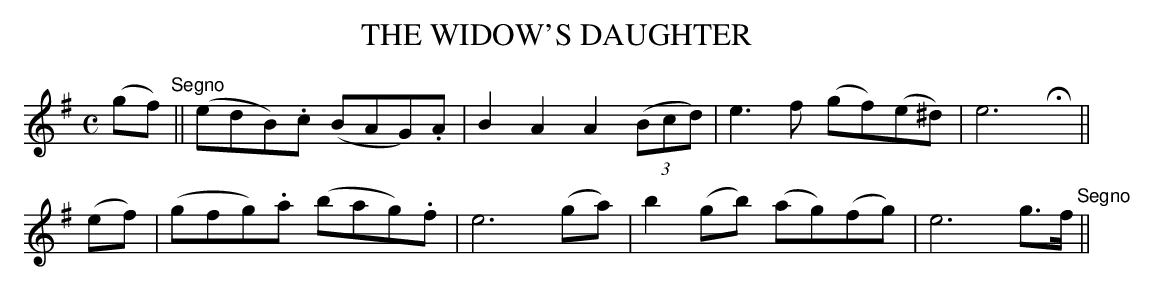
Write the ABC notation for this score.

X:1
T: THE WIDOW'S DAUGHTER
M: C
L: 1/8
K: Em
(gf)"Segno"|| (edB).c (BAG).A | B2A2 A2 ((3Bcd) | e3f (gf)(e^d) | e6 Hx||
(ef) | (gfg).a (bag).f | e6 (ga) | b2(gb) (ag)(fg) | e6 g>f "Segno"||
